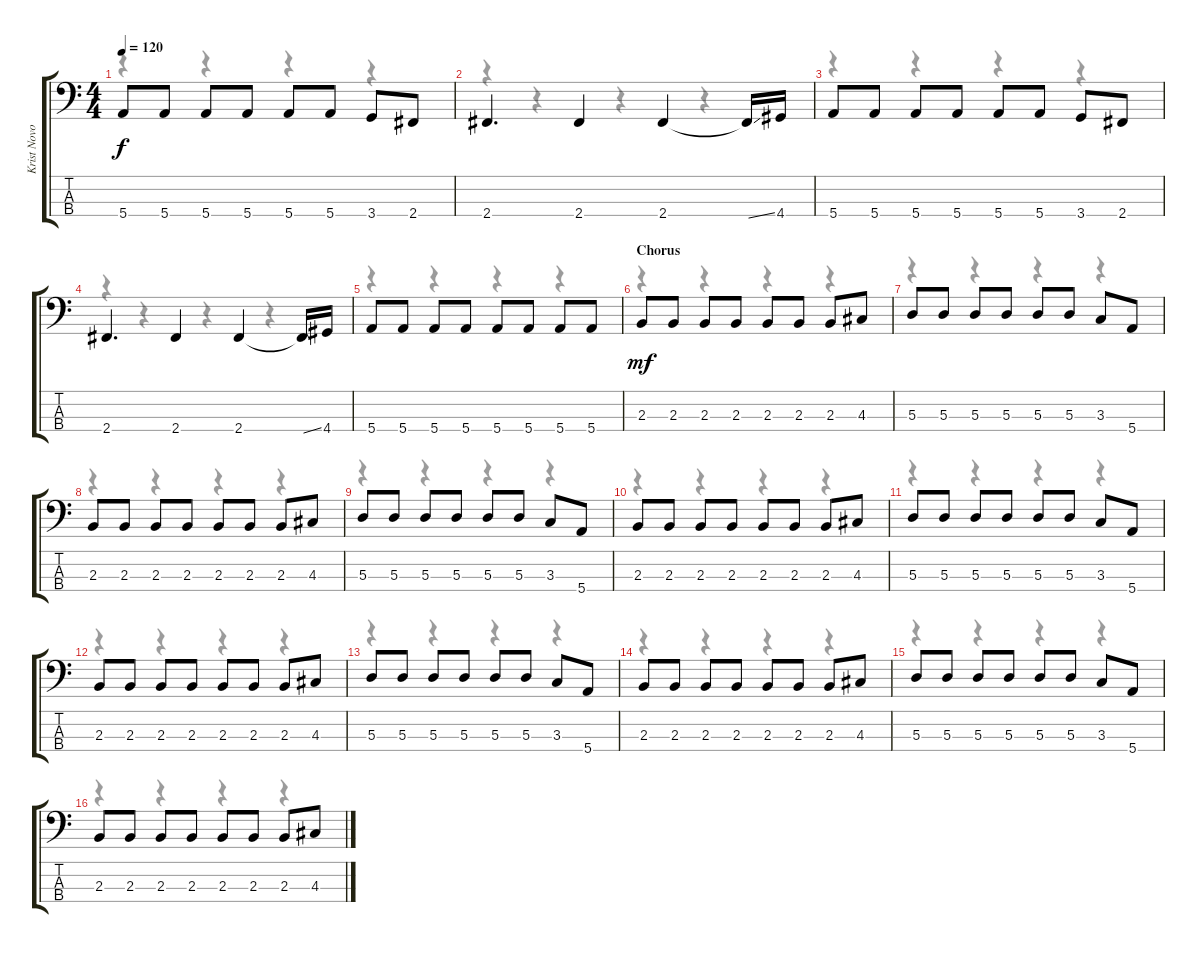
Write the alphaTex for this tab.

\track ("Krist Novoselic" "Krist Novo") {instrument electricbasspick}
\staff {score tabs}
\tuning (G2 D2 A1 E1) {hide}
\voice
\ts (4 4)
\tempo 120
\clef f4
\ks c
5.4.8{dy f} 5.4.8 5.4.8 5.4.8 5.4.8 5.4.8 3.4.8 2.4.8 |
2.4.4{d} 2.4.4 2.4.4 2.4{ss t}.16 4.4.16 |
5.4.8 5.4.8 5.4.8 5.4.8 5.4.8 5.4.8 3.4.8 2.4.8 |
2.4.4{d} 2.4.4 2.4.4 2.4{ss t}.16 4.4.16 |
5.4.8 5.4.8 5.4.8 5.4.8 5.4.8 5.4.8 5.4.8 5.4.8 |
\section ("" "Chorus")
2.3.8{dy mf} 2.3.8 2.3.8 2.3.8 2.3.8 2.3.8 2.3.8 4.3.8 |
5.3.8 5.3.8 5.3.8 5.3.8 5.3.8 5.3.8 3.3.8 5.4.8 |
2.3.8 2.3.8 2.3.8 2.3.8 2.3.8 2.3.8 2.3.8 4.3.8 |
5.3.8 5.3.8 5.3.8 5.3.8 5.3.8 5.3.8 3.3.8 5.4.8 |
2.3.8 2.3.8 2.3.8 2.3.8 2.3.8 2.3.8 2.3.8 4.3.8 |
5.3.8 5.3.8 5.3.8 5.3.8 5.3.8 5.3.8 3.3.8 5.4.8 |
2.3.8 2.3.8 2.3.8 2.3.8 2.3.8 2.3.8 2.3.8 4.3.8 |
5.3.8 5.3.8 5.3.8 5.3.8 5.3.8 5.3.8 3.3.8 5.4.8 |
2.3.8 2.3.8 2.3.8 2.3.8 2.3.8 2.3.8 2.3.8 4.3.8 |
5.3.8 5.3.8 5.3.8 5.3.8 5.3.8 5.3.8 3.3.8 5.4.8 |
2.3.8 2.3.8 2.3.8 2.3.8 2.3.8 2.3.8 2.3.8 4.3.8
\voice
\clef f4
\ottava regular
\simile none
\ks c
r.4{dy f} r.4 r.4 r.4 |
r.4 r.4 r.4 r.4 |
r.4 r.4 r.4 r.4 |
r.4 r.4 r.4 r.4 |
r.4 r.4 r.4 r.4 |
r.4 r.4 r.4 r.4 |
r.4 r.4 r.4 r.4 |
r.4 r.4 r.4 r.4 |
r.4 r.4 r.4 r.4 |
r.4 r.4 r.4 r.4 |
r.4 r.4 r.4 r.4 |
r.4 r.4 r.4 r.4 |
r.4 r.4 r.4 r.4 |
r.4 r.4 r.4 r.4 |
r.4 r.4 r.4 r.4 |
r.4 r.4 r.4 r.4
